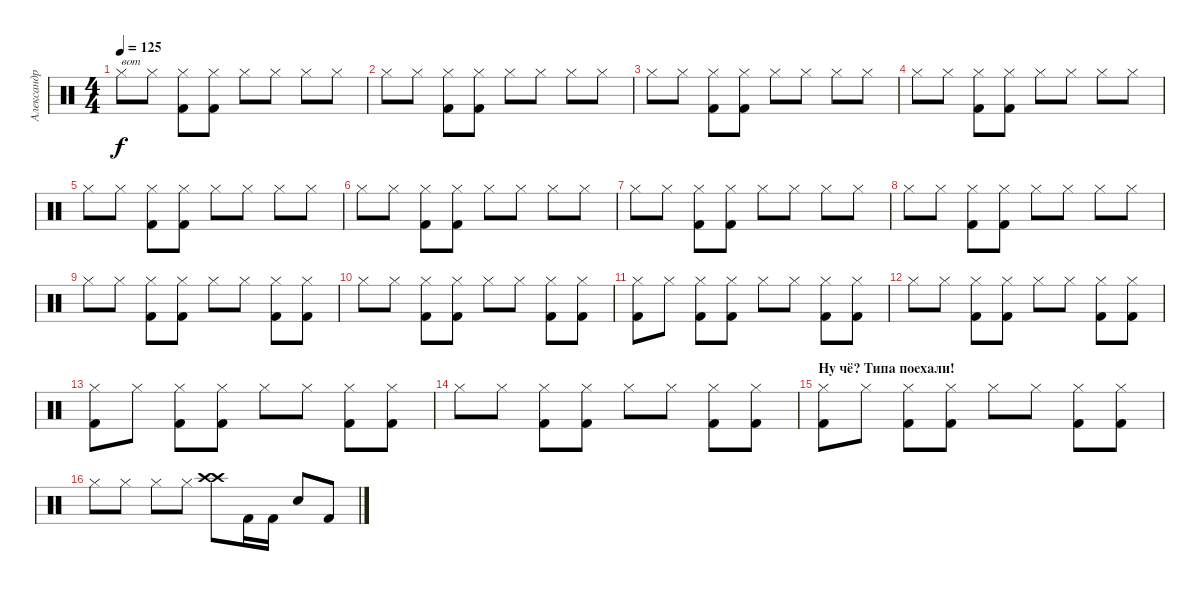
\track ("Александр Манякин" "Александр ") {instrument percussion}
\staff {score}
\articulation defaults
\ts (4 4)
\tempo 125
\clef neutral
\ks c "Hi-Hat (closed)".8{txt "вот" dy f} "Hi-Hat (closed)".8
("Kick (hit) 2" "Hi-Hat (closed)").8 ("Kick (hit) 2" "Hi-Hat (closed)").8 "Hi-Hat (closed)".8 "Hi-Hat (closed)".8 "Hi-Hat (closed)".8 "Hi-Hat (closed)".8 |
"Hi-Hat (closed)".8 "Hi-Hat (closed)".8 ("Kick (hit) 2" "Hi-Hat (closed)").8 ("Kick (hit) 2" "Hi-Hat (closed)").8 "Hi-Hat (closed)".8 "Hi-Hat (closed)".8 "Hi-Hat (closed)".8 "Hi-Hat (closed)".8 |
"Hi-Hat (closed)".8 "Hi-Hat (closed)".8 ("Kick (hit) 2" "Hi-Hat (closed)").8 ("Kick (hit) 2" "Hi-Hat (closed)").8 "Hi-Hat (closed)".8 "Hi-Hat (closed)".8 "Hi-Hat (closed)".8 "Hi-Hat (closed)".8 |
"Hi-Hat (closed)".8 "Hi-Hat (closed)".8 ("Kick (hit) 2" "Hi-Hat (closed)").8 ("Kick (hit) 2" "Hi-Hat (closed)").8 "Hi-Hat (closed)".8 "Hi-Hat (closed)".8 "Hi-Hat (closed)".8 "Hi-Hat (closed)".8 |
"Hi-Hat (closed)".8 "Hi-Hat (closed)".8 ("Kick (hit) 2" "Hi-Hat (closed)").8 ("Kick (hit) 2" "Hi-Hat (closed)").8 "Hi-Hat (closed)".8 "Hi-Hat (closed)".8 "Hi-Hat (closed)".8 "Hi-Hat (closed)".8 |
"Hi-Hat (closed)".8 "Hi-Hat (closed)".8 ("Kick (hit) 2" "Hi-Hat (closed)").8 ("Kick (hit) 2" "Hi-Hat (closed)").8 "Hi-Hat (closed)".8 "Hi-Hat (closed)".8 "Hi-Hat (closed)".8 "Hi-Hat (closed)".8 |
"Hi-Hat (closed)".8 "Hi-Hat (closed)".8 ("Kick (hit) 2" "Hi-Hat (closed)").8 ("Kick (hit) 2" "Hi-Hat (closed)").8 "Hi-Hat (closed)".8 "Hi-Hat (closed)".8 "Hi-Hat (closed)".8 "Hi-Hat (closed)".8 |
"Hi-Hat (closed)".8 "Hi-Hat (closed)".8 ("Kick (hit) 2" "Hi-Hat (closed)").8 ("Kick (hit) 2" "Hi-Hat (closed)").8 "Hi-Hat (closed)".8 "Hi-Hat (closed)".8 "Hi-Hat (closed)".8 "Hi-Hat (closed)".8 |
"Hi-Hat (closed)".8 "Hi-Hat (closed)".8 ("Kick (hit) 2" "Hi-Hat (closed)").8 ("Kick (hit) 2" "Hi-Hat (closed)").8 "Hi-Hat (closed)".8 "Hi-Hat (closed)".8 ("Kick (hit) 2" "Hi-Hat (closed)").8 ("Kick (hit) 2" "Hi-Hat (closed)").8 |
"Hi-Hat (closed)".8 "Hi-Hat (closed)".8 ("Kick (hit) 2" "Hi-Hat (closed)").8 ("Kick (hit) 2" "Hi-Hat (closed)").8 "Hi-Hat (closed)".8 "Hi-Hat (closed)".8 ("Kick (hit) 2" "Hi-Hat (closed)").8 ("Kick (hit) 2" "Hi-Hat (closed)").8 |
("Kick (hit) 2" "Hi-Hat (closed)").8 "Hi-Hat (closed)".8 ("Kick (hit) 2" "Hi-Hat (closed)").8 ("Kick (hit) 2" "Hi-Hat (closed)").8 "Hi-Hat (closed)".8 "Hi-Hat (closed)".8 ("Kick (hit) 2" "Hi-Hat (closed)").8 ("Kick (hit) 2" "Hi-Hat (closed)").8 |
"Hi-Hat (closed)".8 "Hi-Hat (closed)".8 ("Kick (hit) 2" "Hi-Hat (closed)").8 ("Kick (hit) 2" "Hi-Hat (closed)").8 "Hi-Hat (closed)".8 "Hi-Hat (closed)".8 ("Kick (hit) 2" "Hi-Hat (closed)").8 ("Kick (hit) 2" "Hi-Hat (closed)").8 |
("Kick (hit) 2" "Hi-Hat (closed)").8 "Hi-Hat (closed)".8 ("Kick (hit) 2" "Hi-Hat (closed)").8 ("Kick (hit) 2" "Hi-Hat (closed)").8 "Hi-Hat (closed)".8 "Hi-Hat (closed)".8 ("Kick (hit) 2" "Hi-Hat (closed)").8 ("Kick (hit) 2" "Hi-Hat (closed)").8 |
"Hi-Hat (closed)".8 "Hi-Hat (closed)".8 ("Kick (hit) 2" "Hi-Hat (closed)").8 ("Kick (hit) 2" "Hi-Hat (closed)").8 "Hi-Hat (closed)".8 "Hi-Hat (closed)".8 ("Kick (hit) 2" "Hi-Hat (closed)").8 ("Kick (hit) 2" "Hi-Hat (closed)").8 |
\section ("" "Ну чё? Типа поехали!")
("Kick (hit) 2" "Hi-Hat (closed)").8 "Hi-Hat (closed)".8 ("Kick (hit) 2" "Hi-Hat (closed)").8 ("Kick (hit) 2" "Hi-Hat (closed)").8 "Hi-Hat (closed)".8 "Hi-Hat (closed)".8 ("Kick (hit) 2" "Hi-Hat (closed)").8 ("Kick (hit) 2" "Hi-Hat (closed)").8 |
"Hi-Hat (closed)".8 "Hi-Hat (closed)".8 "Hi-Hat (closed)".8 "Hi-Hat (closed)".8 ("Crash high (hit)" "Crash high (hit)").8{volume 16} "Kick (hit) 2".16 "Kick (hit) 2".16 "Snare (hit) 2".8{volume 15} "Kick (hit) 2".8{volume 13}
